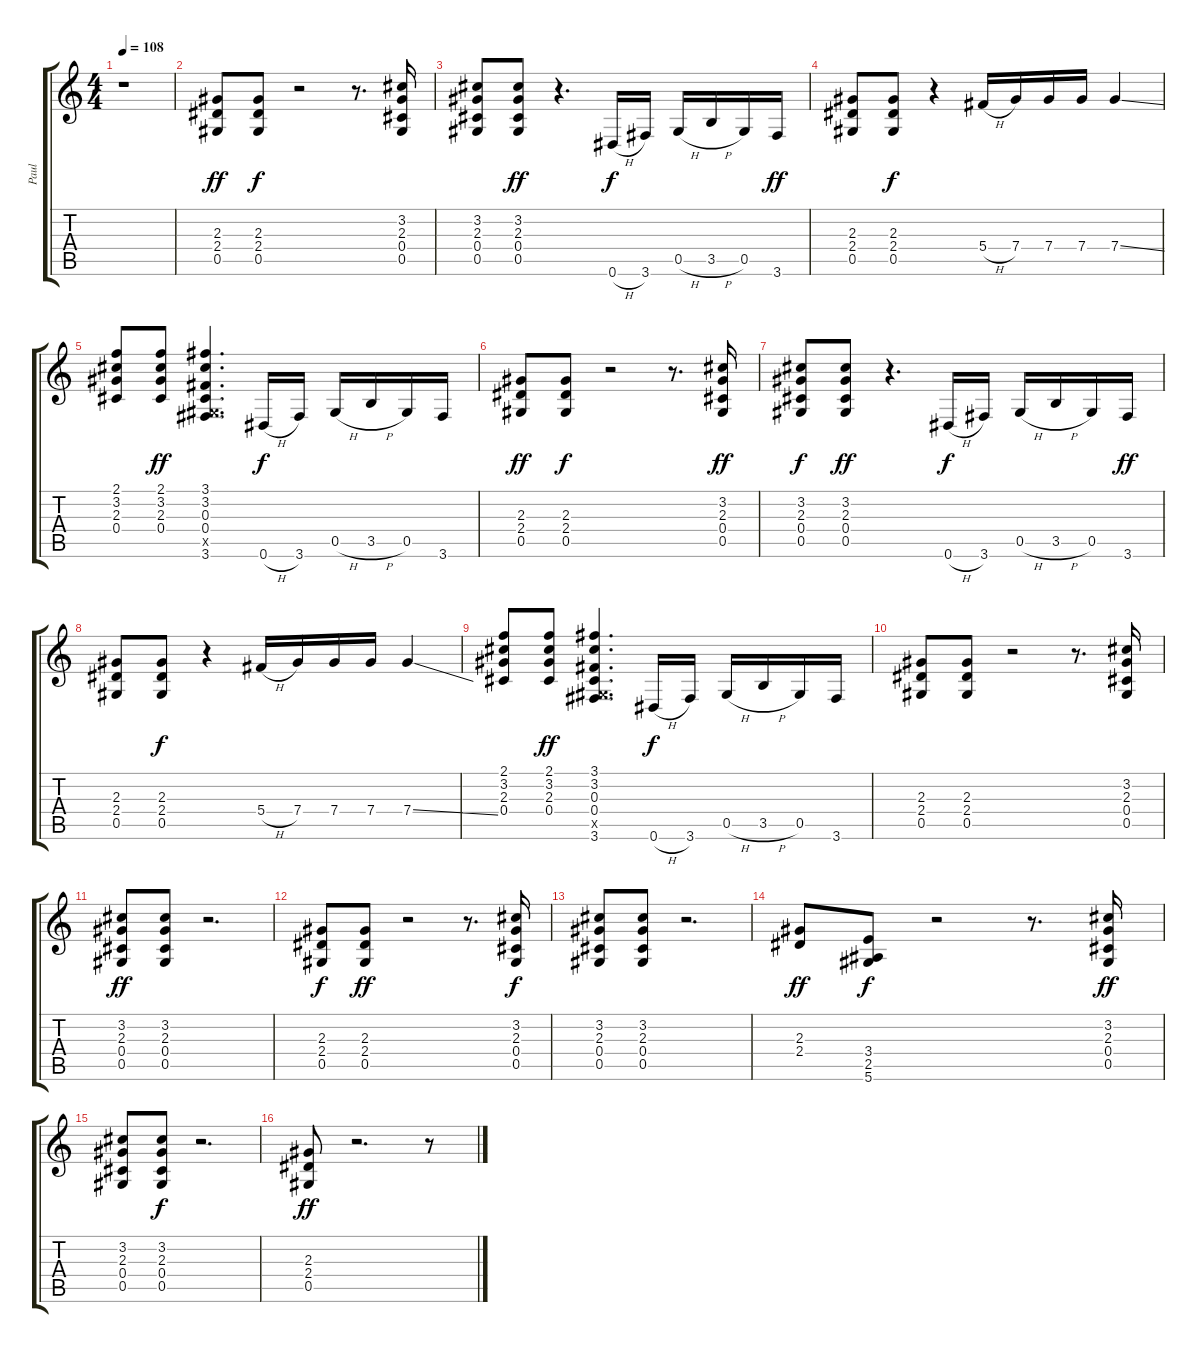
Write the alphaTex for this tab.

\track ("Paul " "Paul ") {instrument distortionguitar}
\staff {score tabs}
\tuning (Eb4 Bb3 Gb3 Db3 Ab2 Eb2) {hide}
\ts (4 4)
\tempo 108
\clef g2
\ks c
r.1{dy ff instrument distortionguitar} |
(2.3 2.4 0.5).8{balance 2} (2.3 2.4 0.5).8{dy f} r.2 r.8{d} (3.2 2.3 0.4 0.5).16 |
(3.2 2.3 0.4 0.5).8 (3.2 2.3 0.4 0.5).8{dy ff} r.4{d} 0.6{h}.16{dy f} 3.6.16 0.5{h}.16 3.5{h}.16 0.5.16 3.6.16{dy ff} |
(2.3 2.4 0.5).8 (2.3 2.4 0.5).8{dy f} r.4 5.4{h}.16 7.4.16 7.4.16 7.4.16 7.4{ss}.4 |
(2.1 3.2 2.3 0.4).8 (2.1 3.2 2.3 0.4).8{dy ff} (3.1 3.2 0.3 0.4 0.5{x} 3.6).4{d} 0.6{h}.16{dy f} 3.6.16 0.5{h}.16 3.5{h}.16 0.5.16 3.6.16 |
(2.3 2.4 0.5).8{dy ff balance 8} (2.3 2.4 0.5).8{dy f} r.2 r.8{d} (3.2 2.3 0.4 0.5).16{dy ff} |
(3.2 2.3 0.4 0.5).8{dy f} (3.2 2.3 0.4 0.5).8{dy ff} r.4{d} 0.6{h}.16{dy f} 3.6.16 0.5{h}.16 3.5{h}.16 0.5.16 3.6.16{dy ff} |
(2.3 2.4 0.5).8 (2.3 2.4 0.5).8{dy f} r.4 5.4{h}.16 7.4.16 7.4.16 7.4.16 7.4{ss}.4 |
(2.1 3.2 2.3 0.4).8 (2.1 3.2 2.3 0.4).8{dy ff} (3.1 3.2 0.3 0.4 0.5{x} 3.6).4{d} 0.6{h}.16{dy f} 3.6.16 0.5{h}.16 3.5{h}.16 0.5.16 3.6.16 |
(2.3 2.4 0.5).8{balance 2} (2.3 2.4 0.5).8 r.2 r.8{d} (3.2 2.3 0.4 0.5).16 |
(3.2 2.3 0.4 0.5).8{dy ff} (3.2 2.3 0.4 0.5).8 r.2{d} |
(2.3 2.4 0.5).8{dy f} (2.3 2.4 0.5).8{dy ff} r.2 r.8{d} (3.2 2.3 0.4 0.5).16{dy f} |
(3.2 2.3 0.4 0.5).8 (3.2 2.3 0.4 0.5).8 r.2{d} |
(2.3 2.4).8{dy ff} (3.4 2.5 5.6).8{dy f} r.2 r.8{d} (3.2 2.3 0.4 0.5).16{dy ff} |
(3.2 2.3 0.4 0.5).8 (3.2 2.3 0.4 0.5).8{dy f} r.2{d} |
(2.3 2.4 0.5).8{dy ff} r.2{d} r.8
